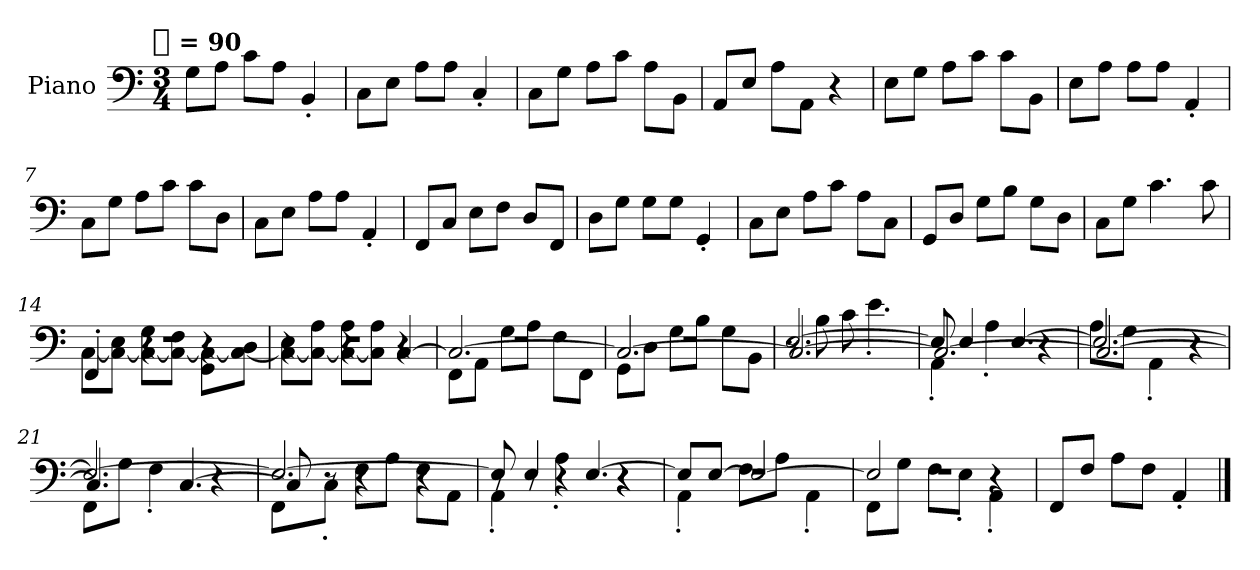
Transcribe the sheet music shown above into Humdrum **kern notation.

**kern
*part1
*staff1
*I"Piano
*I'Pno.
*clefF4
!!LO:TX:omd:t=[quarter] = 90
*M3/4
*MM90
=1
8GL
8AJ
8cL
8AJ
4BB'
=2
8CL
8EJ
8AL
8AJ
4C'
=3
8CL
8GJ
8AL
8cJ
8AL
8BBJ
=4
8AAL
8EJ
8AL
8AAJ
4r
=5
8EL
8GJ
8AL
8cJ
8cL
8BBJ
=6
8EL
8AJ
8AL
8AJ
4AA'
!!LO:LB:g=z
=7
8CL
8GJ
8AL
8cJ
8cL
8DJ
=8
8CL
8EJ
8AL
8AJ
4AA'
=9
8FFL
8CJ
8EL
8FJ
8DL
8FFJ
=10
8DL
8GJ
8GL
8GJ
4GG'
=11
8CL
8EJ
8AL
8cJ
8AL
8CJ
=12
8GGL
8DJ
8GL
8BJ
8GL
8DJ
=13
8CL
8GJ
4.c
8c
!!LO:LB:g=z
=14
*^
*	*^
2.r	[8CL	4FF'
.	8C_ 8EJ	.
.	8C_ 8GL	4r
.	8C_ 8FJ	.
.	8GG 8C_L	4r
.	8C_ 8DJ	.
=15	=15	=15
2.r	8C_ 8EL	4r
.	8C_ 8AJ	.
.	8C_ 8AL	4r
.	8C] 8AJ	.
.	4r	[4C
=16	=16	=16
2.r	8FFL	2.C_
.	8AAJ	.
.	8GL	.
.	8AJ	.
.	8FL	.
.	8FFJ	.
=17	=17	=17
2.r	8GGL	2.C_
.	8DJ	.
.	8GL	.
.	8BJ	.
.	8GL	.
.	8BBJ	.
=18	=18	=18
[2.E	8r	2.C_
.	8B	.
.	8c	.
.	4.e'	.
=19	=19	=19
8E]	4AA'	2.C_
4E	.	.
.	4A'	.
[4.E	.	.
.	4r	.
!!LO:LB:g=z	!!	!!
=20	=20	=20
2.E_	8AL	2.C_
.	8GJ	.
.	4AA'	.
.	4r	.
=21	=21	=21
2.E_	8FFL	4.C]
.	8GJ	.
.	4F'	.
.	.	[4.C
.	4r	.
=22	=22	=22
2.E_	8FFL	8C]
.	8C'J	8r
.	8FL	4r
.	8AJ	.
.	8FL	4r
.	8AAJ	.
=23	=23	=23
8E]	4AA'	8r
8r	.	4E
4r	4A'	.
.	.	[4.E
4r	4r	.
=24	=24	=24
2.r	4AA'	8EL]
.	.	[8EJ
.	8FL	2E_
.	8AJ	.
.	4AA'	.
=25	=25	=25
2.r	8FFL	2E]
.	8GJ	.
.	8FL	.
.	8E'J	.
.	4AA'	4r
*v	*v	*v
=26
8FFL
8FJ
8AL
8FJ
4AA'
==
*-
